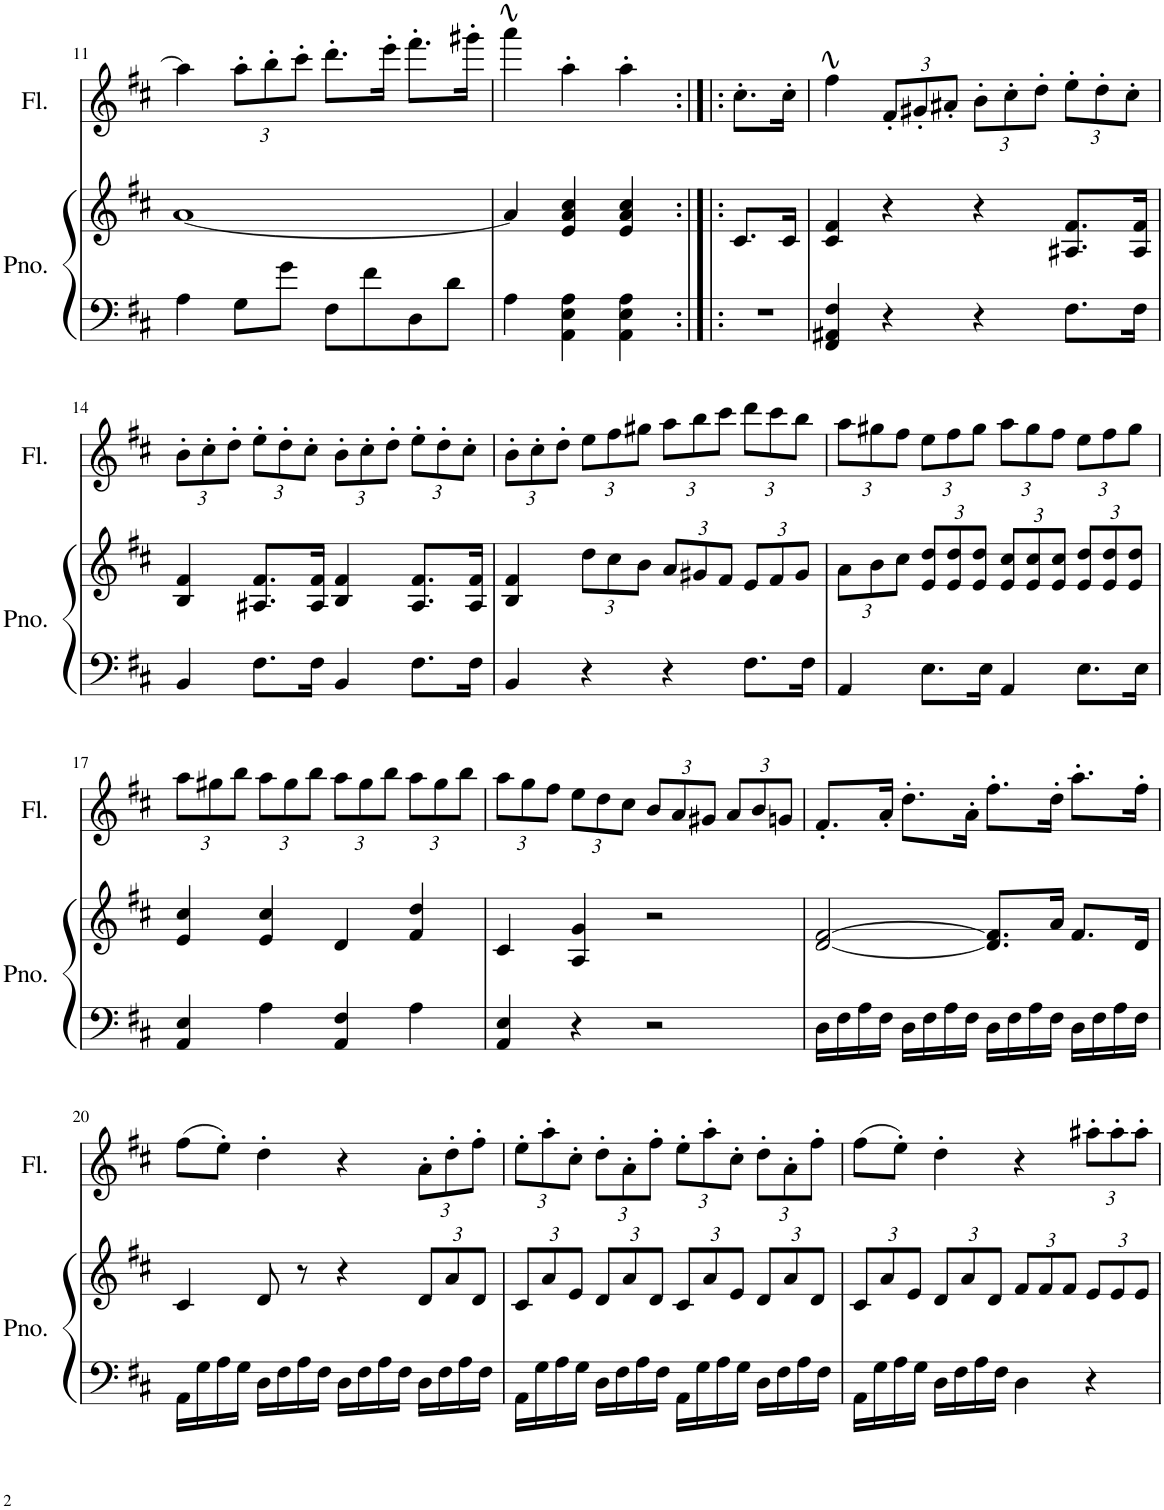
**kern	**kern	**kern
*part2	*part2	*part1
*staff3	*staff2	*staff1
*I"Piano	*	*I"Flute
*I'Pno.	*	*I'Fl.
!!LO:PB:g=z
*clefF4	*clefG2	*clefG2
*k[f#c#]	*k[f#c#]	*k[f#c#]
*M4/4	*M4/4	*M4/4
*met(c)	*met(c)	*met(c)
=11	=11	=11
4A\	[1a	4aa\]
*	*	*Xbrackettup
8G\L	.	12aa'\L
.	.	12bb'\
8g\J	.	.
.	.	12ccc#'\J
8F#\L	.	8.ddd'\L
8f#\	.	.
.	.	16eee'\Jk
8D\	.	8.fff#'\L
8d\J	.	.
.	.	16ggg#X'\Jk
=12	=12	=12
4A\	4a/]	4aaa\
4AA\ 4E\ 4A\	4e/ 4a/ 4cc#/	4aa'\
4AA\ 4E\ 4A\	4e/ 4a/ 4cc#/	4aa'\
=12X1:|!|:	=12X1:|!|:	=12X1:|!|:
1r	8.c#/L	8.cc#'\L
.	16c#/Jk	16cc#'\Jk
.	2.ryy	2.ryy
=13	=13	=13
4FF#/ 4AA#X/ 4F#/	4c#/ 4f#/	4ff#\
4r	4r	12f#'/L
.	.	12g#X'/
.	.	12a#X'/J
4r	4r	12b'\L
.	.	12cc#'\
.	.	12dd'\J
8.F#\L	8.A#X/ 8.f#/L	12ee'\L
.	.	12dd'\
.	.	12cc#'\J
16F#\Jk	16A#/ 16f#/Jk	.
!!LO:LB:g=z
=14	=14	=14
4BB/	4B/ 4f#/	12b'\L
.	.	12cc#'\
.	.	12dd'\J
8.F#\L	8.A#X/ 8.f#/L	12ee'\L
.	.	12dd'\
.	.	12cc#'\J
16F#\Jk	16A#/ 16f#/Jk	.
4BB/	4B/ 4f#/	12b'\L
.	.	12cc#'\
.	.	12dd'\J
8.F#\L	8.A#/ 8.f#/L	12ee'\L
.	.	12dd'\
.	.	12cc#'\J
16F#\Jk	16A#/ 16f#/Jk	.
=15	=15	=15
4BB/	4B/ 4f#/	12b'\L
.	.	12cc#'\
.	.	12dd'\J
*	*Xbrackettup	*
4r	12dd\L	12ee\L
.	12cc#\	12ff#\
.	12b\J	12gg#X\J
4r	12a/L	12aa\L
.	12g#X/	12bb\
.	12f#/J	12ccc#\J
8.F#\L	12e/L	12ddd\L
.	12f#/	12ccc#\
.	12g#/J	12bb\J
16F#\Jk	.	.
=16	=16	=16
4AA/	12a\L	12aa\L
.	12b\	12gg#X\
.	12cc#\J	12ff#\J
8.E\L	12e/ 12dd/L	12ee\L
.	12e/ 12dd/	12ff#\
.	12e/ 12dd/J	12gg#\J
16E\Jk	.	.
4AA/	12e/ 12cc#/L	12aa\L
.	12e/ 12cc#/	12gg#\
.	12e/ 12cc#/J	12ff#\J
8.E\L	12e/ 12dd/L	12ee\L
.	12e/ 12dd/	12ff#\
.	12e/ 12dd/J	12gg#\J
16E\Jk	.	.
!!LO:LB:g=z
=17	=17	=17
4AA/ 4E/	4e/ 4cc#/	12aa\L
.	.	12gg#X\
.	.	12bb\J
4A\	4e/ 4cc#/	12aa\L
.	.	12gg#\
.	.	12bb\J
4AA/ 4F#/	4d/	12aa\L
.	.	12gg#\
.	.	12bb\J
4A\	4f#/ 4dd/	12aa\L
.	.	12gg#\
.	.	12bb\J
=18	=18	=18
4AA/ 4E/	4c#/	12aa\L
.	.	12gg\
.	.	12ff#\J
4r	4A/ 4g/	12ee\L
.	.	12dd\
.	.	12cc#\J
2r	2r	12b/L
.	.	12a/
.	.	12g#X/J
.	.	12a/L
.	.	12b/
.	.	12gn/J
=19	=19	=19
16D\LL	[2d/ [2f#/	8.f#'/L
16F#\	.	.
16A\	.	.
16F#\JJ	.	16a'/Jk
16D\LL	.	8.dd'\L
16F#\	.	.
16A\	.	.
16F#\JJ	.	16a'\Jk
16D\LL	8.d/] 8.f#/]L	8.ff#'\L
16F#\	.	.
16A\	.	.
16F#\JJ	16a/Jk	16dd'\Jk
16D\LL	8.f#/L	8.aa'\L
16F#\	.	.
16A\	.	.
16F#\JJ	16d/Jk	16ff#'\Jk
!!LO:LB:g=z
=20	=20	=20
16AA\LL	4c#/	(8ff#\L
16G\	.	.
16A\	.	8ee'\J)
16G\JJ	.	.
16D\LL	8d/	4dd'\
16F#\	.	.
16A\	8r	.
16F#\JJ	.	.
16D\LL	4r	4r
16F#\	.	.
16A\	.	.
16F#\JJ	.	.
16D\LL	12d/L	12a'\L
16F#\	.	.
.	12a/	12dd'\
16A\	.	.
.	12d/J	12ff#'\J
16F#\JJ	.	.
=21	=21	=21
16AA\LL	12c#/L	12ee'\L
16G\	.	.
.	12a/	12aa'\
16A\	.	.
.	12e/J	12cc#'\J
16G\JJ	.	.
16D\LL	12d/L	12dd'\L
16F#\	.	.
.	12a/	12a'\
16A\	.	.
.	12d/J	12ff#'\J
16F#\JJ	.	.
16AA\LL	12c#/L	12ee'\L
16G\	.	.
.	12a/	12aa'\
16A\	.	.
.	12e/J	12cc#'\J
16G\JJ	.	.
16D\LL	12d/L	12dd'\L
16F#\	.	.
.	12a/	12a'\
16A\	.	.
.	12d/J	12ff#'\J
16F#\JJ	.	.
=22	=22	=22
16AA\LL	12c#/L	(8ff#\L
16G\	.	.
.	12a/	.
16A\	.	8ee'\J)
.	12e/J	.
16G\JJ	.	.
16D\LL	12d/L	4dd'\
16F#\	.	.
.	12a/	.
16A\	.	.
.	12d/J	.
16F#\JJ	.	.
4D\	12f#/L	4r
.	12f#/	.
.	12f#/J	.
4r	12e/L	12aa#X'\L
.	12e/	12aa#'\
.	12e/J	12aa#'\J
=	=	=
*-	*-	*-
